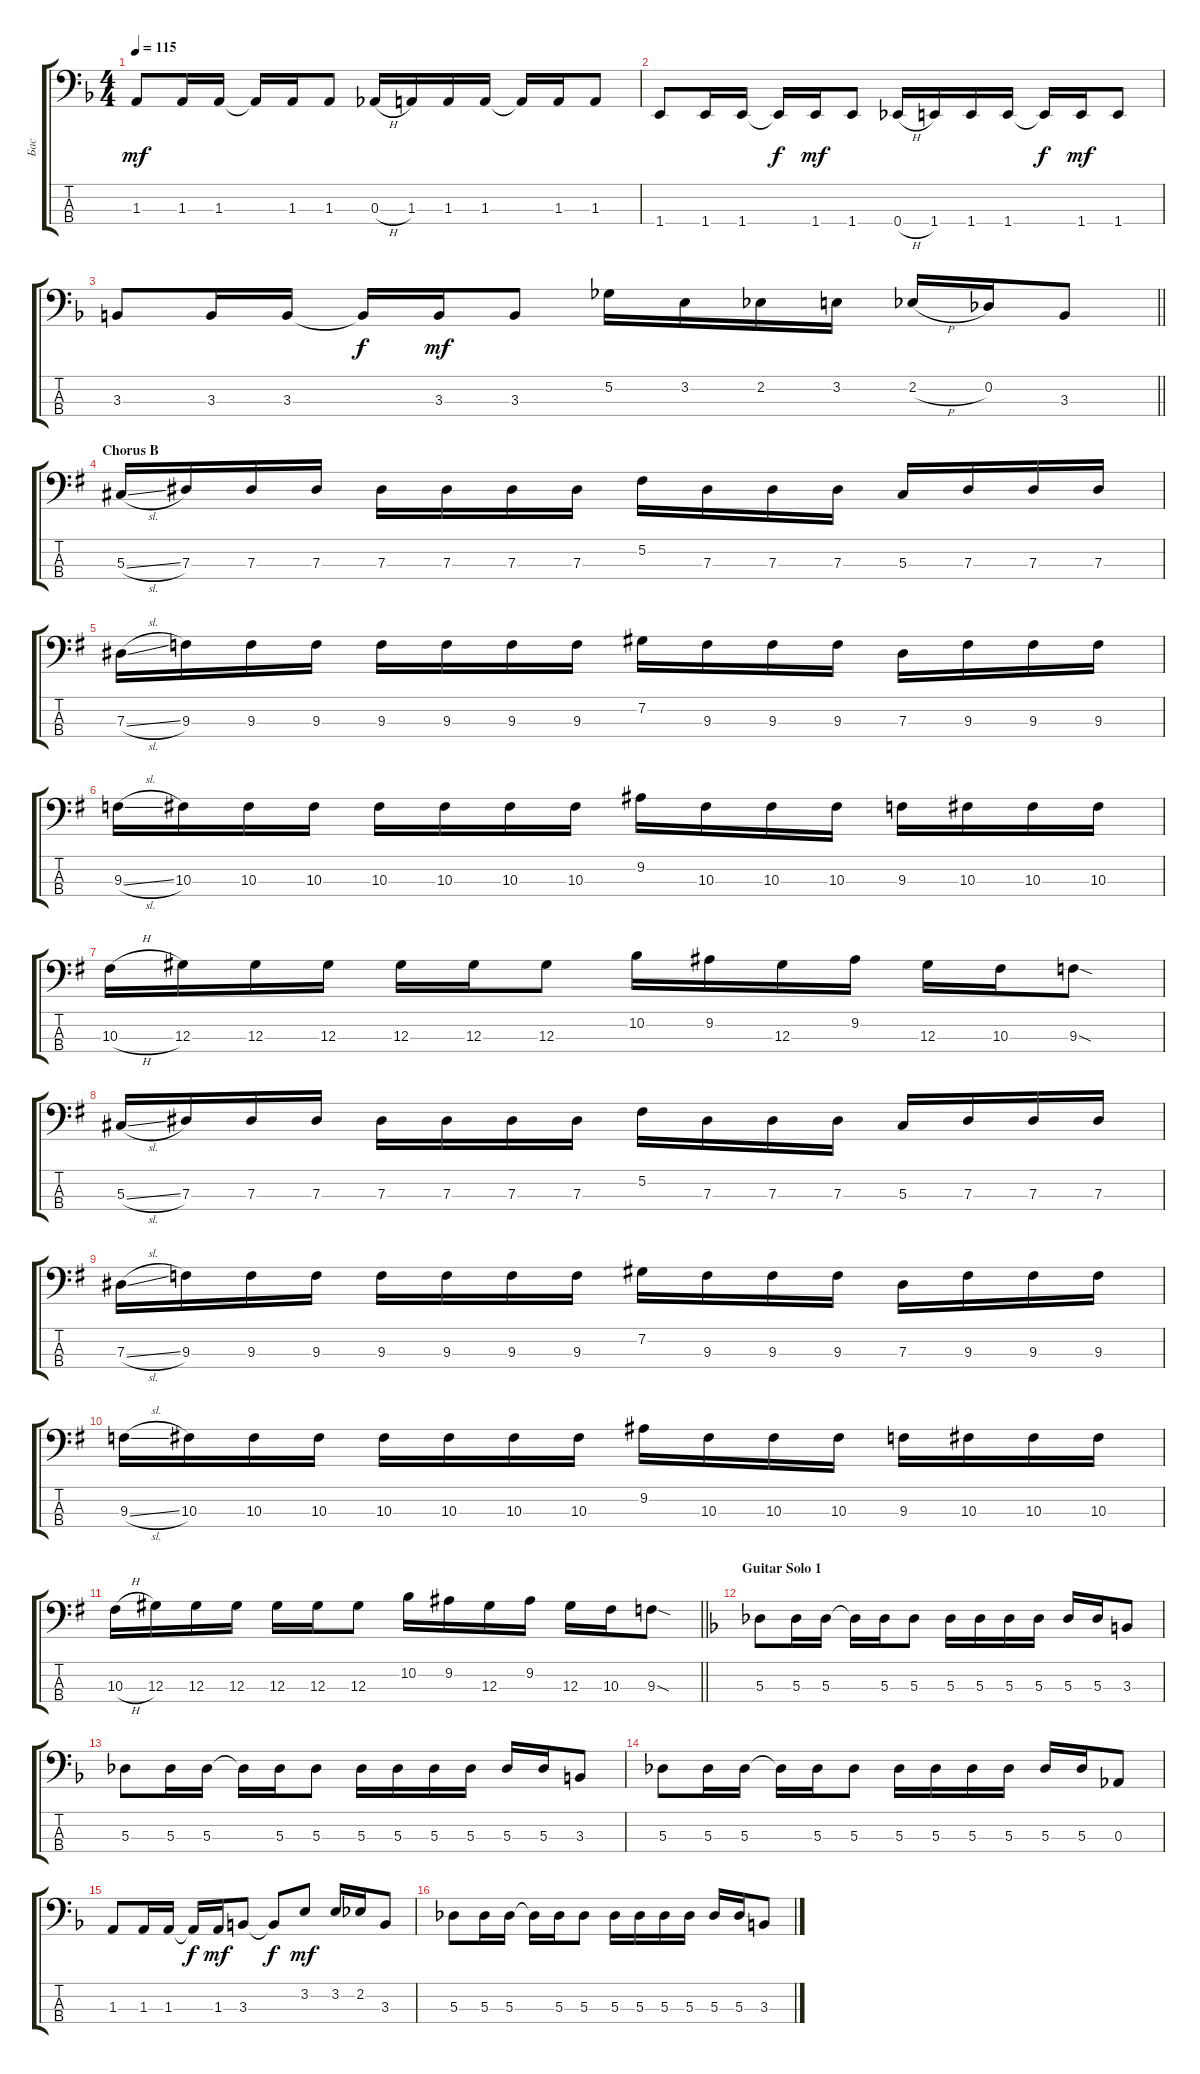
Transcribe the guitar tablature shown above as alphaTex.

\track ("Бас" "Бас") {instrument electricbassfinger}
\staff {score tabs}
\tuning (Gb2 Db2 Ab1 Eb1) {hide}
\ts (4 4)
\tempo 115
\clef f4
\ks dminor
1.3.8{dy mf} 1.3.16 1.3.16 1.3{t}.16 1.3.16 1.3.8 0.3{h}.16 1.3.16 1.3.16 1.3.16 1.3{t}.16 1.3.16 1.3.8 |
1.4.8 1.4.16 1.4.16 1.4{t}.16{dy f} 1.4.16{dy mf} 1.4.8 0.4{h}.16 1.4.16 1.4.16 1.4.16 1.4{t}.16{dy f} 1.4.16{dy mf} 1.4.8 |
\barLineRight lightlight
3.3.8 3.3.16 3.3.16 3.3{t}.16{dy f} 3.3.16{dy mf} 3.3.8 5.2.16 3.2.16 2.2.16 3.2.16 2.2{h}.16 0.2.16 3.3.8 |
\section ("" "Chorus B")
\ks eminor
5.3{sl}.16 7.3.16 7.3.16 7.3.16 7.3.16 7.3.16 7.3.16 7.3.16 5.2.16 7.3.16 7.3.16 7.3.16 5.3.16 7.3.16 7.3.16 7.3.16 |
7.3{sl}.16 9.3.16 9.3.16 9.3.16 9.3.16 9.3.16 9.3.16 9.3.16 7.2.16 9.3.16 9.3.16 9.3.16 7.3.16 9.3.16 9.3.16 9.3.16 |
9.3{sl}.16 10.3.16 10.3.16 10.3.16 10.3.16 10.3.16 10.3.16 10.3.16 9.2.16 10.3.16 10.3.16 10.3.16 9.3.16 10.3.16 10.3.16 10.3.16 |
10.3{h}.16 12.3.16 12.3.16 12.3.16 12.3.16 12.3.16 12.3.8 10.2.16 9.2.16 12.3.16 9.2.16 12.3.16 10.3.16 9.3{sod}.8 |
5.3{sl}.16 7.3.16 7.3.16 7.3.16 7.3.16 7.3.16 7.3.16 7.3.16 5.2.16 7.3.16 7.3.16 7.3.16 5.3.16 7.3.16 7.3.16 7.3.16 |
7.3{sl}.16 9.3.16 9.3.16 9.3.16 9.3.16 9.3.16 9.3.16 9.3.16 7.2.16 9.3.16 9.3.16 9.3.16 7.3.16 9.3.16 9.3.16 9.3.16 |
9.3{sl}.16 10.3.16 10.3.16 10.3.16 10.3.16 10.3.16 10.3.16 10.3.16 9.2.16 10.3.16 10.3.16 10.3.16 9.3.16 10.3.16 10.3.16 10.3.16 |
\barLineRight lightlight
10.3{h}.16 12.3.16 12.3.16 12.3.16 12.3.16 12.3.16 12.3.8 10.2.16 9.2.16 12.3.16 9.2.16 12.3.16 10.3.16 9.3{sod}.8 |
\section ("" "Guitar Solo 1")
\ks dminor
5.3.8 5.3.16 5.3.16 5.3{t}.16 5.3.16 5.3.8 5.3.16 5.3.16 5.3.16 5.3.16 5.3.16 5.3.16 3.3.8 |
5.3.8 5.3.16 5.3.16 5.3{t}.16 5.3.16 5.3.8 5.3.16 5.3.16 5.3.16 5.3.16 5.3.16 5.3.16 3.3.8 |
5.3.8 5.3.16 5.3.16 5.3{t}.16 5.3.16 5.3.8 5.3.16 5.3.16 5.3.16 5.3.16 5.3.16 5.3.16 0.3.8 |
1.3.8 1.3.16 1.3.16 1.3{t}.16{dy f} 1.3.16{dy mf} 3.3.8 3.3{t}.8{dy f} 3.2.8{dy mf} 3.2.16 2.2.16 3.3.8 |
5.3.8 5.3.16 5.3.16 5.3{t}.16 5.3.16 5.3.8 5.3.16 5.3.16 5.3.16 5.3.16 5.3.16 5.3.16 3.3.8
